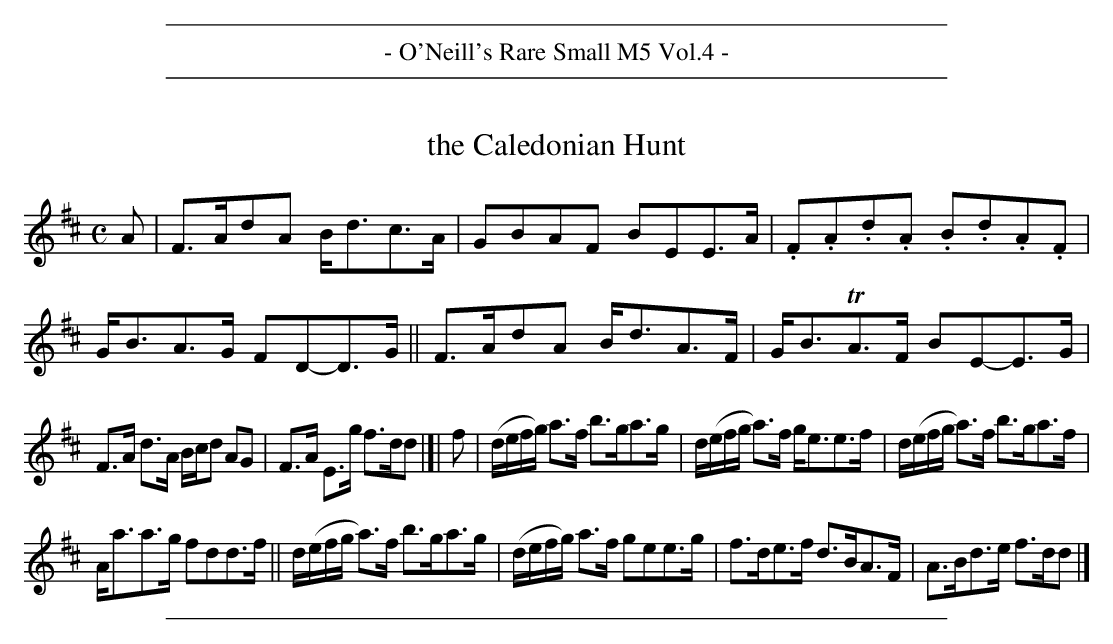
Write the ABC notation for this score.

X:1
T: the Caledonian Hunt
M: C
L: 1/8
K: D
A |\
F>AdA B<dc>A | GBAF BEE>A | .F.A.d.A .B.d.A.F | G<BA>G FD-D>G || F>AdA B<dA>F | G<BTA>F BE-E>G |
F>A d>A B/c/d AG | F>A E>g f>dd |[| f | (d/e/f/g/) a>f b>ga>g | d/(e/f/g/ a)>f g<ee>f | d/(e/f/g/ a)>f b>ga>f |
A<aa>g fdd>f || d/(e/f/g/ a)>f b>ga>g | (d/e/f/g/) a>f gee>g | f>de>f d>BA>F | A>Bd>e f>dd |]
